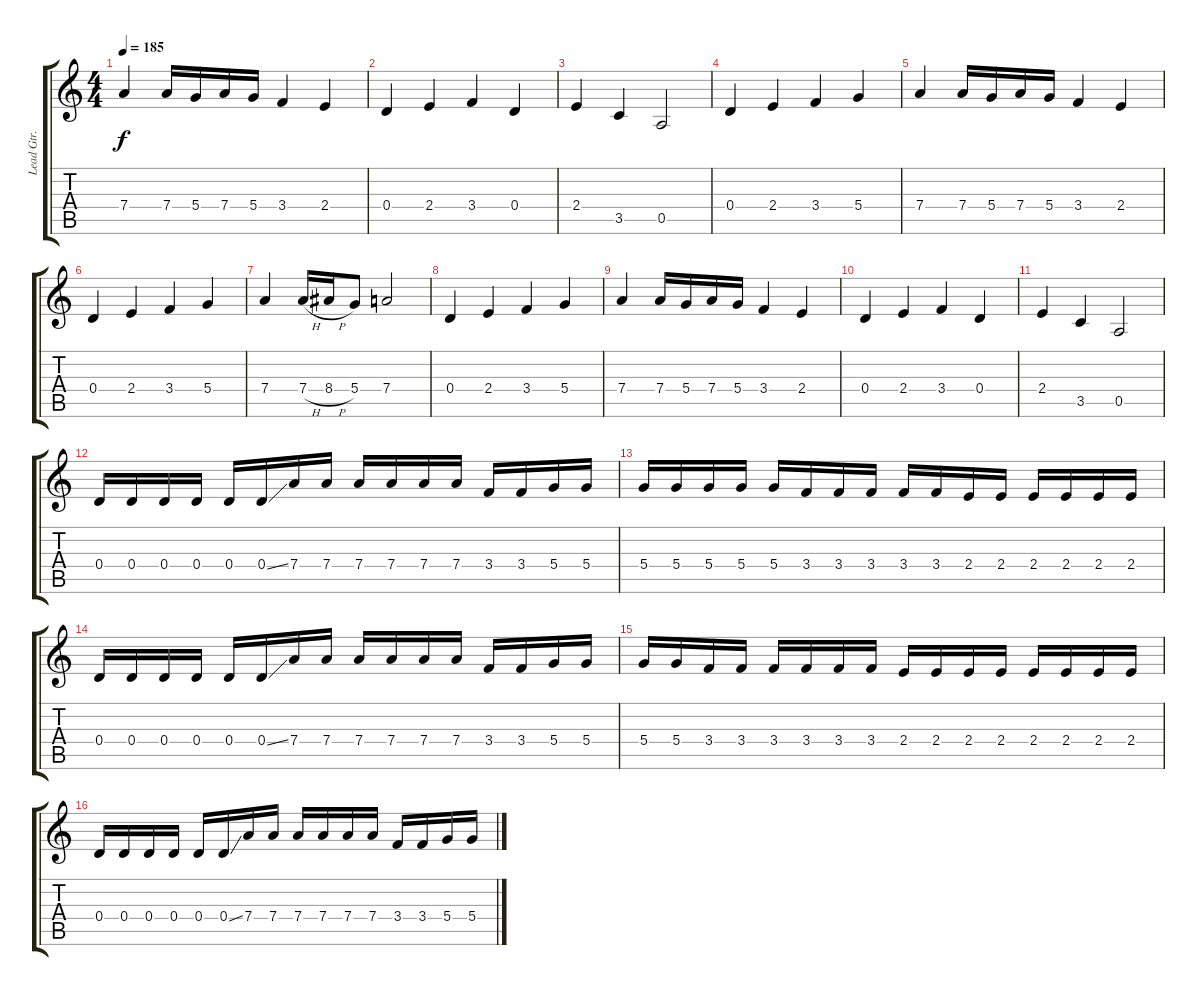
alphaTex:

\track ("Lead Gtr." "Lead Gtr.") {instrument overdrivenguitar}
\staff {score tabs}
\tuning (E4 B3 G3 D3 A2 E2) {hide}
\ts (4 4)
\tempo 185
\clef g2
\ks c
7.4.4{dy f} 7.4.16 5.4.16 7.4.16 5.4.16 3.4.4 2.4.4 |
0.4.4 2.4.4 3.4.4 0.4.4 |
2.4.4 3.5.4 0.5.2 |
0.4.4 2.4.4 3.4.4 5.4.4 |
7.4.4 7.4.16 5.4.16 7.4.16 5.4.16 3.4.4 2.4.4 |
0.4.4 2.4.4 3.4.4 5.4.4 |
7.4.4 7.4{h}.16 8.4{h}.16 5.4.8 7.4.2 |
0.4.4 2.4.4 3.4.4 5.4.4 |
7.4.4 7.4.16 5.4.16 7.4.16 5.4.16 3.4.4 2.4.4 |
0.4.4 2.4.4 3.4.4 0.4.4 |
2.4.4 3.5.4 0.5.2 |
0.4.16 0.4.16 0.4.16 0.4.16 0.4.16 0.4{ss}.16 7.4.16 7.4.16 7.4.16 7.4.16 7.4.16 7.4.16 3.4.16 3.4.16 5.4.16 5.4.16 |
5.4.16 5.4.16 5.4.16 5.4.16 5.4.16 3.4.16 3.4.16 3.4.16 3.4.16 3.4.16 2.4.16 2.4.16 2.4.16 2.4.16 2.4.16 2.4.16 |
0.4.16 0.4.16 0.4.16 0.4.16 0.4.16 0.4{ss}.16 7.4.16 7.4.16 7.4.16 7.4.16 7.4.16 7.4.16 3.4.16 3.4.16 5.4.16 5.4.16 |
5.4.16 5.4.16 3.4.16 3.4.16 3.4.16 3.4.16 3.4.16 3.4.16 2.4.16 2.4.16 2.4.16 2.4.16 2.4.16 2.4.16 2.4.16 2.4.16 |
0.4.16 0.4.16 0.4.16 0.4.16 0.4.16 0.4{ss}.16 7.4.16 7.4.16 7.4.16 7.4.16 7.4.16 7.4.16 3.4.16 3.4.16 5.4.16 5.4.16
